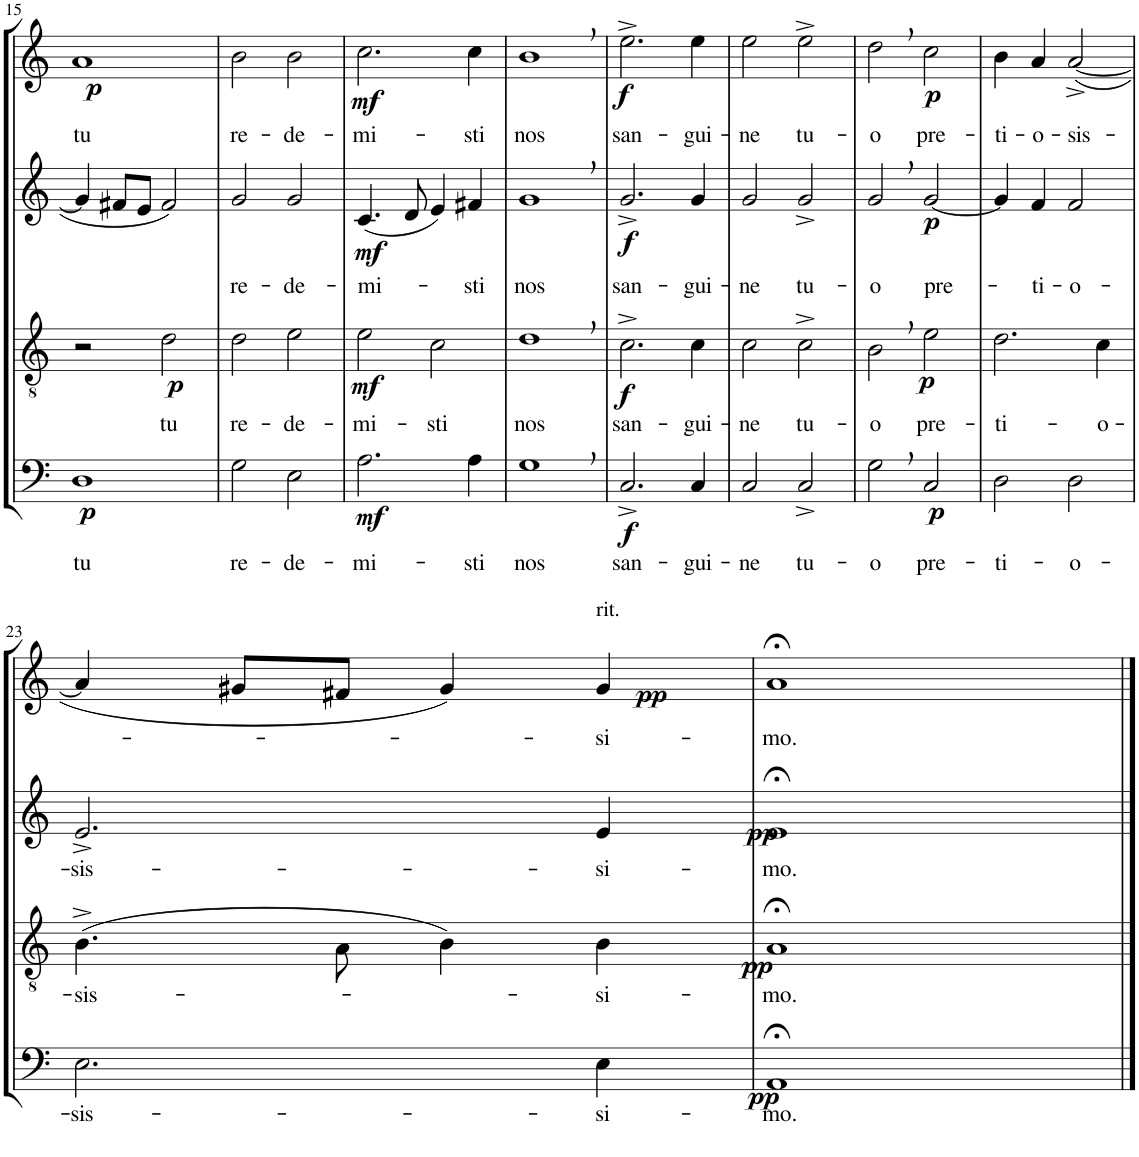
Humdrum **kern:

**kern	**text	**dynam	**kern	**text	**dynam	**kern	**text	**dynam	**kern	**text	**dynam
*part4	*part4	*part4	*part3	*part3	*part3	*part2	*part2	*part2	*part1	*part1	*part1
*staff4	*staff4	*staff4	*staff3	*staff3	*staff3	*staff2	*staff2	*staff2	*staff1	*staff1	*staff1
*I"Bassi	*	*	*I"Tenori	*	*	*I"Contralti	*	*	*I"Soprani	*	*
!!LO:PB:g=z
*clefF4	*	*	*clefGv2	*	*	*clefG2	*	*	*clefG2	*	*
*	*	*	*	*	*	*	*	*	*Trd1c2	*	*
*k[]	*	*	*k[]	*	*	*k[]	*	*	*k[]	*	*
*M4/4	*	*	*M4/4	*	*	*M4/4	*	*	*M4/4	*	*
*met(c)	*	*	*met(c)	*	*	*met(c)	*	*	*met(c)	*	*
=15	=15	=15	=15	=15	=15	=15	=15	=15	=15	=15	=15
!	!LO:LY:b	!LO:DY:b	!	!	!	!	!	!	!	!LO:LY:b	!LO:DY:b
1D	tu	p	2r	.	.	4g/]	.	.	1a	tu	p
.	.	.	.	.	.	8f#X/L	.	.	.	.	.
.	.	.	.	.	.	8e/J	.	.	.	.	.
!	!	!	!	!LO:LY:b	!LO:DY:b	!	!	!	!	!	!
.	.	.	2d\	tu	p	2f#/	.	.	.	.	.
=16	=16	=16	=16	=16	=16	=16	=16	=16	=16	=16	=16
!	!LO:LY:b	!	!	!LO:LY:b	!	!	!LO:LY:b	!	!	!LO:LY:b	!
2G\	re-	.	2d\	re-	.	2g/	re-	.	2b\	re-	.
!	!LO:LY:b	!	!	!LO:LY:b	!	!	!LO:LY:b	!	!	!LO:LY:b	!
2E\	-de-	.	2e\	-de-	.	2g/	-de-	.	2b\	-de-	.
=17	=17	=17	=17	=17	=17	=17	=17	=17	=17	=17	=17
!	!LO:LY:b	!LO:DY:b	!	!LO:LY:b	!LO:DY:b	!	!LO:LY:b	!LO:DY:b	!	!LO:LY:b	!LO:DY:b
2.A\	-mi-	mf	2e\	-mi-	mf	(4.c/	-mi-	mf	2.cc\	-mi-	mf
.	.	.	.	.	.	8d/	.	.	.	.	.
!	!	!	!	!LO:LY:b	!	!	!	!	!	!	!
.	.	.	2c\	-sti	.	4e/)	.	.	.	.	.
!	!LO:LY:b	!	!	!	!	!	!LO:LY:b	!	!	!LO:LY:b	!
4A\	-sti	.	.	.	.	4f#X/	-sti	.	4cc\	-sti	.
=18	=18	=18	=18	=18	=18	=18	=18	=18	=18	=18	=18
!	!LO:LY:b	!	!	!LO:LY:b	!	!	!LO:LY:b	!	!	!LO:LY:b	!
1G,	nos	.	1d,	nos	.	1g,	nos	.	1b,	nos	.
=19	=19	=19	=19	=19	=19	=19	=19	=19	=19	=19	=19
!	!LO:LY:b	!LO:DY:b	!	!LO:LY:b	!LO:DY:b	!	!LO:LY:b	!LO:DY:b	!	!LO:LY:b	!LO:DY:b
2.C^/	san-	f	2.c^\	san-	f	2.g^/	san-	f	2.ee^\	san-	f
!	!LO:LY:b	!	!	!LO:LY:b	!	!	!LO:LY:b	!	!	!LO:LY:b	!
4C/	-gui-	.	4c\	-gui-	.	4g/	-gui-	.	4ee\	-gui-	.
=20	=20	=20	=20	=20	=20	=20	=20	=20	=20	=20	=20
!	!LO:LY:b	!	!	!LO:LY:b	!	!	!LO:LY:b	!	!	!LO:LY:b	!
2C/	-ne	.	2c\	-ne	.	2g/	-ne	.	2ee\	-ne	.
!	!LO:LY:b	!	!	!LO:LY:b	!	!	!LO:LY:b	!	!	!LO:LY:b	!
2C^/	tu-	.	2c^\	tu-	.	2g^/	tu-	.	2ee^\	tu-	.
=21	=21	=21	=21	=21	=21	=21	=21	=21	=21	=21	=21
!	!LO:LY:b	!	!	!LO:LY:b	!	!	!LO:LY:b	!	!	!LO:LY:b	!
2G,\	-o	.	2B,\	-o	.	2g,/	-o	.	2dd,\	-o	.
!	!LO:LY:b	!LO:DY:b	!	!LO:LY:b	!LO:DY:b	!	!LO:LY:b	!LO:DY:b	!	!LO:LY:b	!LO:DY:b
2C/	pre-	p	2e\	pre-	p	[2g/	pre-	p	2cc\	pre-	p
=22	=22	=22	=22	=22	=22	=22	=22	=22	=22	=22	=22
!	!LO:LY:b	!	!	!LO:LY:b	!	!	!	!	!	!LO:LY:b	!
2D\	-ti-	.	2.d\	-ti-	.	4g/]	.	.	4b\	-ti-	.
!	!	!	!	!	!	!	!LO:LY:b	!	!	!LO:LY:b	!
.	.	.	.	.	.	4f/	-ti-	.	4a/	-o-	.
!	!LO:LY:b	!	!	!	!	!	!LO:LY:b	!	!	!LO:LY:b	!
2D\	-o-	.	.	.	.	2f/	-o-	.	([2a^/	-sis-	.
!	!	!	!	!LO:LY:b	!	!	!	!	!	!	!
.	.	.	4c\	-o-	.	.	.	.	.	.	.
!!LO:LB:g=z
=23	=23	=23	=23	=23	=23	=23	=23	=23	=23	=23	=23
!	!LO:LY:b	!	!	!LO:LY:b	!	!	!LO:LY:b	!	!	!	!
2.E\	-sis-	.	(4.B^\	-sis-	.	2.e^/	-sis-	.	4a/]	.	.
.	.	.	.	.	.	.	.	.	8g#X/L	.	.
.	.	.	8A\	.	.	.	.	.	8f#X/J	.	.
.	.	.	4B\)	.	.	.	.	.	4g#/)	.	.
!	!	!	!	!	!	!	!	!	!LO:TX:a:t=rit.	!	!
!	!LO:LY:b	!	!	!LO:LY:b	!	!	!LO:LY:b	!	!	!LO:LY:b	!LO:DY:b
4E\	-si-	.	4B\	-si-	.	4e/	-si-	.	4g#/	-si-	pp
=24	=24	=24	=24	=24	=24	=24	=24	=24	=24	=24	=24
!	!LO:LY:b	!LO:DY:b	!	!LO:LY:b	!LO:DY:b	!	!LO:LY:b	!LO:DY:b	!	!LO:LY:b	!
1AA;<	-mo.	pp	1A;<	-mo.	pp	1e;<	-mo.	pp	1a;<	-mo.	.
==	==	==	==	==	==	==	==	==	==	==	==
*-	*-	*-	*-	*-	*-	*-	*-	*-	*-	*-	*-
